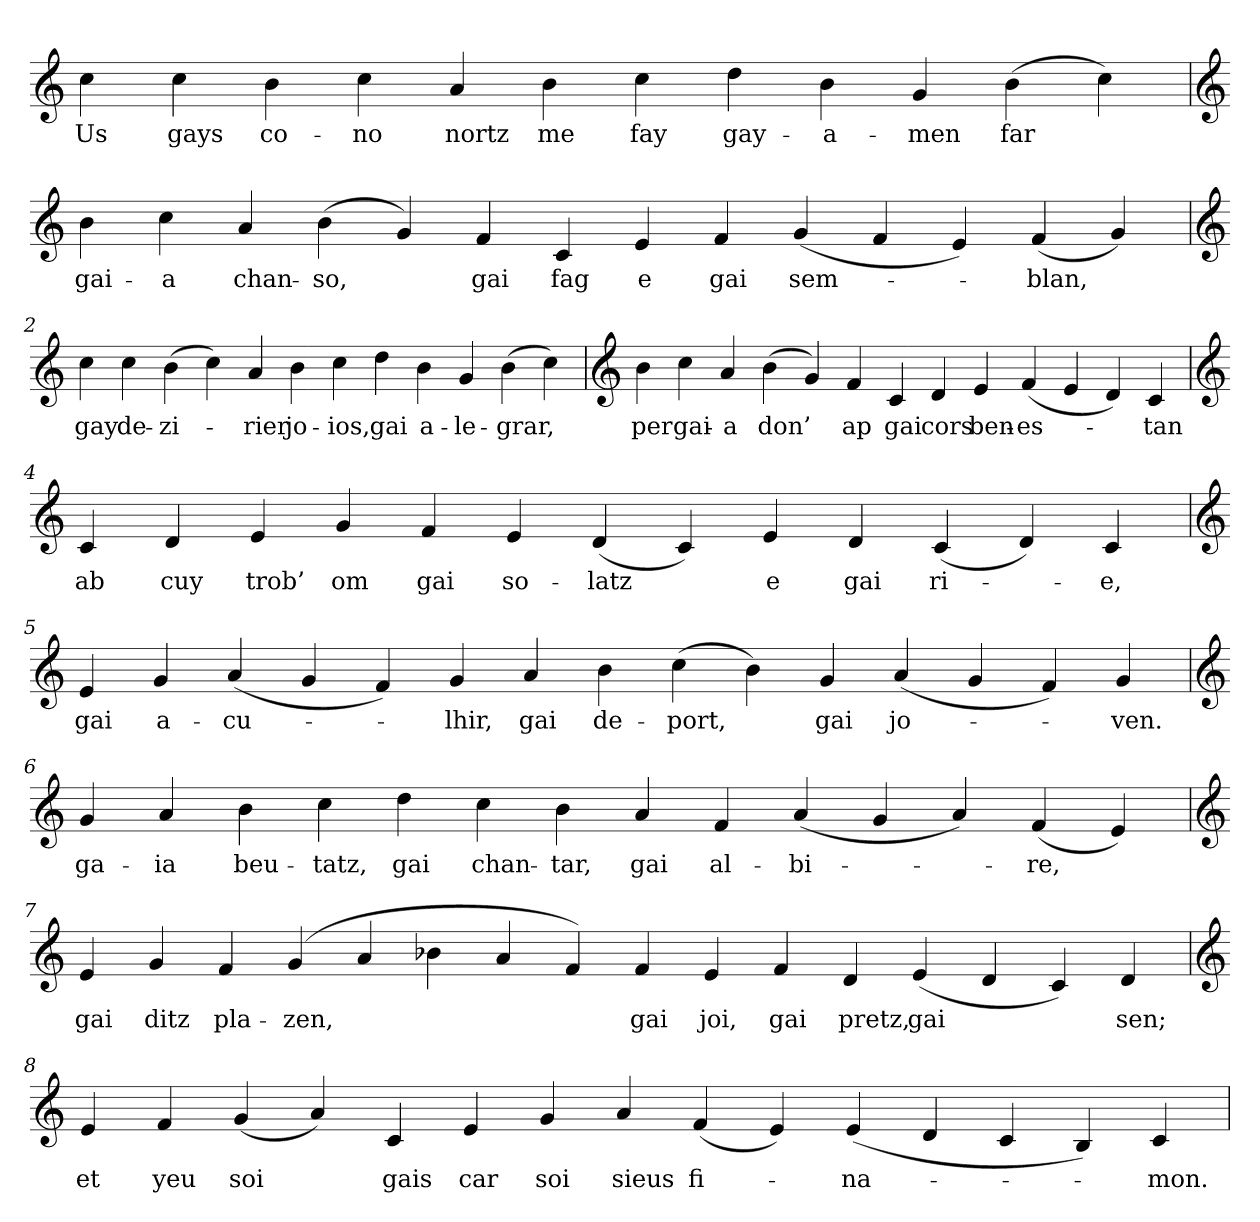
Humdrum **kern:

**kern	**text
*part1	*part1
*staff1	*staff1
*clefG2	*
=	=
4cc	Us
4cc	gays
4b	co-
4cc	-no
4a	nortz
4b	me
4cc	fay
4dd	gay-
4b	-a-
4g	-men
(4b	far
4cc)	.
=1	=1
*clefG2	*
4b	gai-
4cc	-a
4a	chan-
(4b	-so,
4g)	.
4f	gai
4c	fag
4e	e
4f	gai
(4g	sem-
4f	.
4e)	.
(4f	-blan,
4g)	.
=2	=2
*clefG2	*
4cc	gay
4cc	de-
(4b	-zi-
4cc)	.
4a	-rier
4b	jo-
4cc	-ios,
4dd	gai
4b	a-
4g	-le-
(4b	-grar,
4cc)	.
=3	=3
*clefG2	*
4b	per
4cc	gai-
4a	-a
(4b	don’
4g)	.
4f	ap
4c	gai
4d	cors
4e	ben-
(4f	-es-
4e	.
4d)	.
4c	-tan
=4	=4
*clefG2	*
4c	ab
4d	cuy
4e	trob’
4g	om
4f	gai
4e	so-
(4d	-latz
4c)	.
4e	e
4d	gai
(4c	ri-
4d)	.
4c	-e,
=5	=5
*clefG2	*
4e	gai
4g	a-
(4a	-cu-
4g	.
4f)	.
4g	-lhir,
4a	gai
4b	de-
(4cc	-port,
4b)	.
4g	gai
(4a	jo-
4g	.
4f)	.
4g	-ven.
=6	=6
*clefG2	*
4g	ga-
4a	-ia
4b	beu-
4cc	-tatz,
4dd	gai
4cc	chan-
4b	-tar,
4a	gai
4f	al-
(4a	-bi-
4g	.
4a)	.
(4f	-re,
4e)	.
=7	=7
*clefG2	*
4e	gai
4g	ditz
4f	pla-
(4g	-zen,
4a	.
4b-X	.
4a	.
4f)	.
4f	gai
4e	joi,
4f	gai
4d	pretz,
(4e	gai
4d	.
4c)	.
4d	sen;
=8	=8
*clefG2	*
4e	et
4f	yeu
(4g	soi
4a)	.
4c	gais
4e	car
4g	soi
4a	sieus
(4f	fi-
4e)	.
(4e	-na-
4d	.
4c	.
4B)	.
4c	-mon.
=	=
*-	*-
